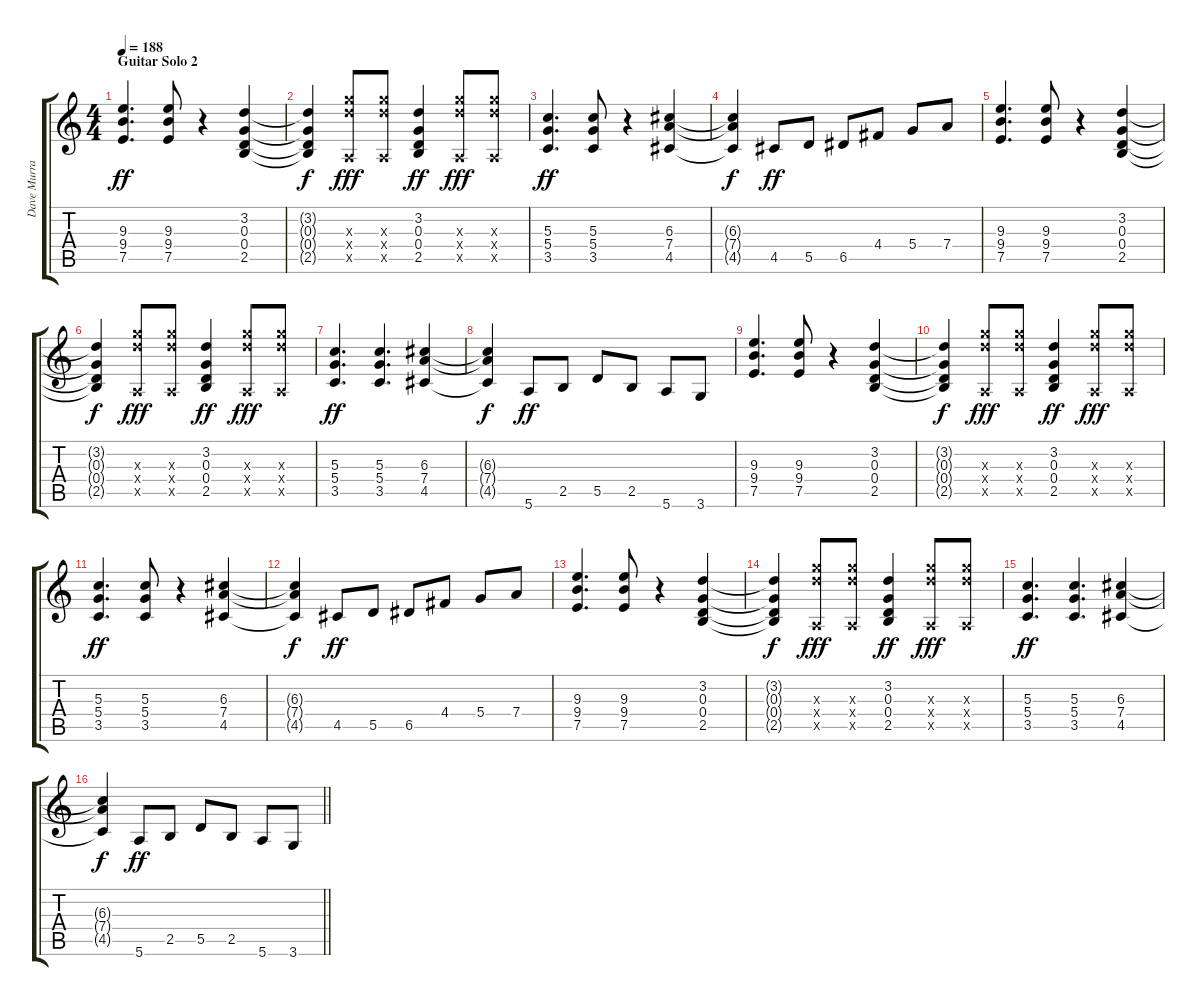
\track ("Dave Murray" "Dave Murra") {instrument distortionguitar}
\staff {score tabs}
\tuning (E4 B3 G3 D3 A2 E2) {hide}
\ts (4 4)
\section ("" "Guitar Solo 2")
\tempo 188
\clef g2
\ks c
(9.3 9.4 7.5).4{d dy ff} (9.3 9.4 7.5).8 r.4 (3.2 0.3 0.4 2.5).4 |
(3.2{t} 0.3{t} 0.4{t} 2.5{t}).4{dy f} (12.3{x} 12.4{x} 0.5{x}).8{dy fff} (12.3{x} 12.4{x} 0.5{x}).8 (3.2 0.3 0.4 2.5).4{dy ff} (12.3{x} 12.4{x} 0.5{x}).8{dy fff} (12.3{x} 12.4{x} 0.5{x}).8 |
(5.3 5.4 3.5).4{d dy ff} (5.3 5.4 3.5).8 r.4 (6.3 7.4 4.5).4 |
(6.3{t} 7.4{t} 4.5{t}).4{dy f} 4.5.8{dy ff} 5.5.8 6.5.8 4.4.8 5.4.8 7.4.8 |
(9.3 9.4 7.5).4{d} (9.3 9.4 7.5).8 r.4 (3.2 0.3 0.4 2.5).4 |
(3.2{t} 0.3{t} 0.4{t} 2.5{t}).4{dy f} (12.3{x} 12.4{x} 0.5{x}).8{dy fff} (12.3{x} 12.4{x} 0.5{x}).8 (3.2 0.3 0.4 2.5).4{dy ff} (12.3{x} 12.4{x} 0.5{x}).8{dy fff} (12.3{x} 12.4{x} 0.5{x}).8 |
(5.3 5.4 3.5).4{d dy ff} (5.3 5.4 3.5).4{d} (6.3 7.4 4.5).4 |
(6.3{t} 7.4{t} 4.5{t}).4{dy f} 5.6.8{dy ff} 2.5.8 5.5.8 2.5.8 5.6.8 3.6.8 |
(9.3 9.4 7.5).4{d} (9.3 9.4 7.5).8 r.4 (3.2 0.3 0.4 2.5).4 |
(3.2{t} 0.3{t} 0.4{t} 2.5{t}).4{dy f} (12.3{x} 12.4{x} 0.5{x}).8{dy fff} (12.3{x} 12.4{x} 0.5{x}).8 (3.2 0.3 0.4 2.5).4{dy ff} (12.3{x} 12.4{x} 0.5{x}).8{dy fff} (12.3{x} 12.4{x} 0.5{x}).8 |
(5.3 5.4 3.5).4{d dy ff} (5.3 5.4 3.5).8 r.4 (6.3 7.4 4.5).4 |
(6.3{t} 7.4{t} 4.5{t}).4{dy f} 4.5.8{dy ff} 5.5.8 6.5.8 4.4.8 5.4.8 7.4.8 |
(9.3 9.4 7.5).4{d} (9.3 9.4 7.5).8 r.4 (3.2 0.3 0.4 2.5).4 |
(3.2{t} 0.3{t} 0.4{t} 2.5{t}).4{dy f} (12.3{x} 12.4{x} 0.5{x}).8{dy fff} (12.3{x} 12.4{x} 0.5{x}).8 (3.2 0.3 0.4 2.5).4{dy ff} (12.3{x} 12.4{x} 0.5{x}).8{dy fff} (12.3{x} 12.4{x} 0.5{x}).8 |
(5.3 5.4 3.5).4{d dy ff} (5.3 5.4 3.5).4{d} (6.3 7.4 4.5).4 |
\barLineRight lightlight
(6.3{t} 7.4{t} 4.5{t}).4{dy f} 5.6.8{dy ff} 2.5.8 5.5.8 2.5.8 5.6.8 3.6.8
